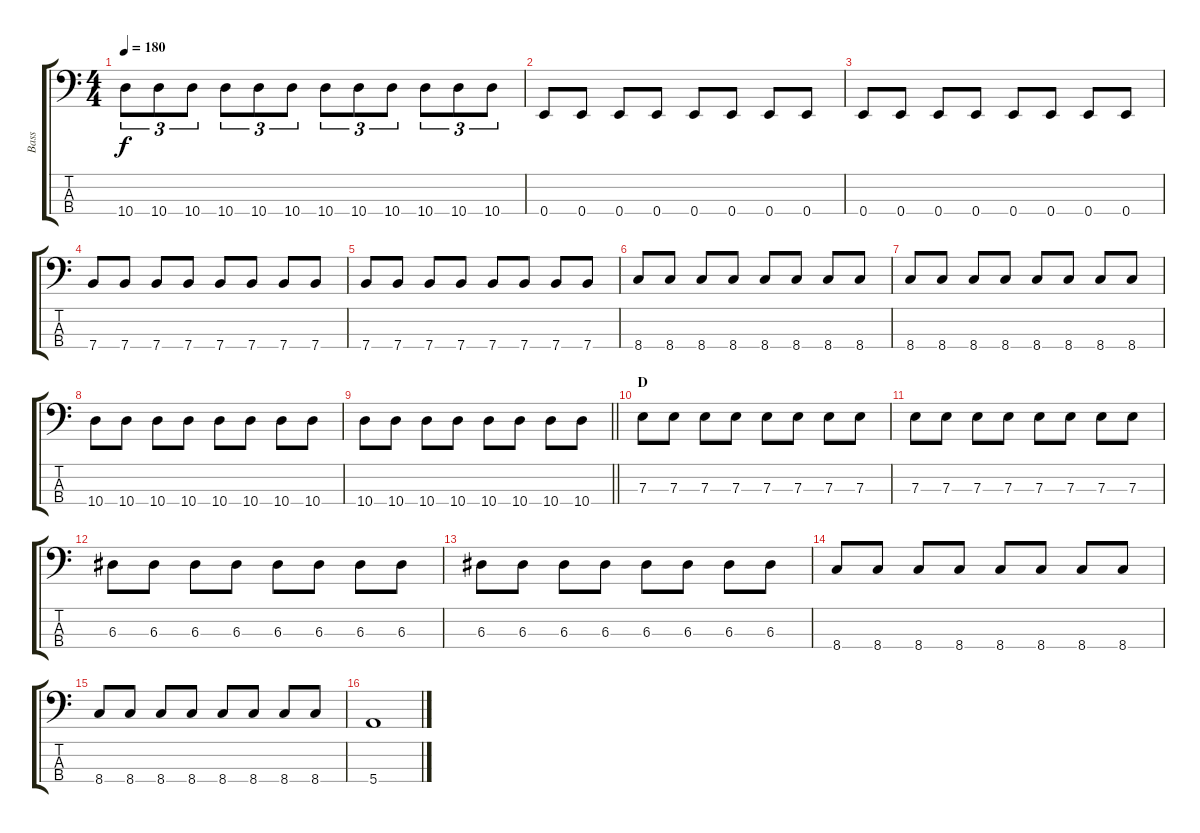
\track ("Bass" "Bass") {instrument electricbassfinger}
\staff {score tabs}
\tuning (G2 D2 A1 E1) {hide}
\ts (4 4)
\tempo 180
\clef f4
\ks c
10.4.8{tu (3 2) dy f} 10.4.8{tu (3 2)} 10.4.8{tu (3 2)} 10.4.8{tu (3 2)} 10.4.8{tu (3 2)} 10.4.8{tu (3 2)} 10.4.8{tu (3 2)} 10.4.8{tu (3 2)} 10.4.8{tu (3 2)} 10.4.8{tu (3 2)} 10.4.8{tu (3 2)} 10.4.8{tu (3 2)} |
0.4.8 0.4.8 0.4.8 0.4.8 0.4.8 0.4.8 0.4.8 0.4.8 |
0.4.8 0.4.8 0.4.8 0.4.8 0.4.8 0.4.8 0.4.8 0.4.8 |
7.4.8 7.4.8 7.4.8 7.4.8 7.4.8 7.4.8 7.4.8 7.4.8 |
7.4.8 7.4.8 7.4.8 7.4.8 7.4.8 7.4.8 7.4.8 7.4.8 |
8.4.8 8.4.8 8.4.8 8.4.8 8.4.8 8.4.8 8.4.8 8.4.8 |
8.4.8 8.4.8 8.4.8 8.4.8 8.4.8 8.4.8 8.4.8 8.4.8 |
10.4.8 10.4.8 10.4.8 10.4.8 10.4.8 10.4.8 10.4.8 10.4.8 |
\barLineRight lightlight
10.4.8 10.4.8 10.4.8 10.4.8 10.4.8 10.4.8 10.4.8 10.4.8 |
\section ("" "D")
7.3.8 7.3.8 7.3.8 7.3.8 7.3.8 7.3.8 7.3.8 7.3.8 |
7.3.8 7.3.8 7.3.8 7.3.8 7.3.8 7.3.8 7.3.8 7.3.8 |
6.3.8 6.3.8 6.3.8 6.3.8 6.3.8 6.3.8 6.3.8 6.3.8 |
6.3.8 6.3.8 6.3.8 6.3.8 6.3.8 6.3.8 6.3.8 6.3.8 |
8.4.8 8.4.8 8.4.8 8.4.8 8.4.8 8.4.8 8.4.8 8.4.8 |
8.4.8 8.4.8 8.4.8 8.4.8 8.4.8 8.4.8 8.4.8 8.4.8 |
5.4.1
